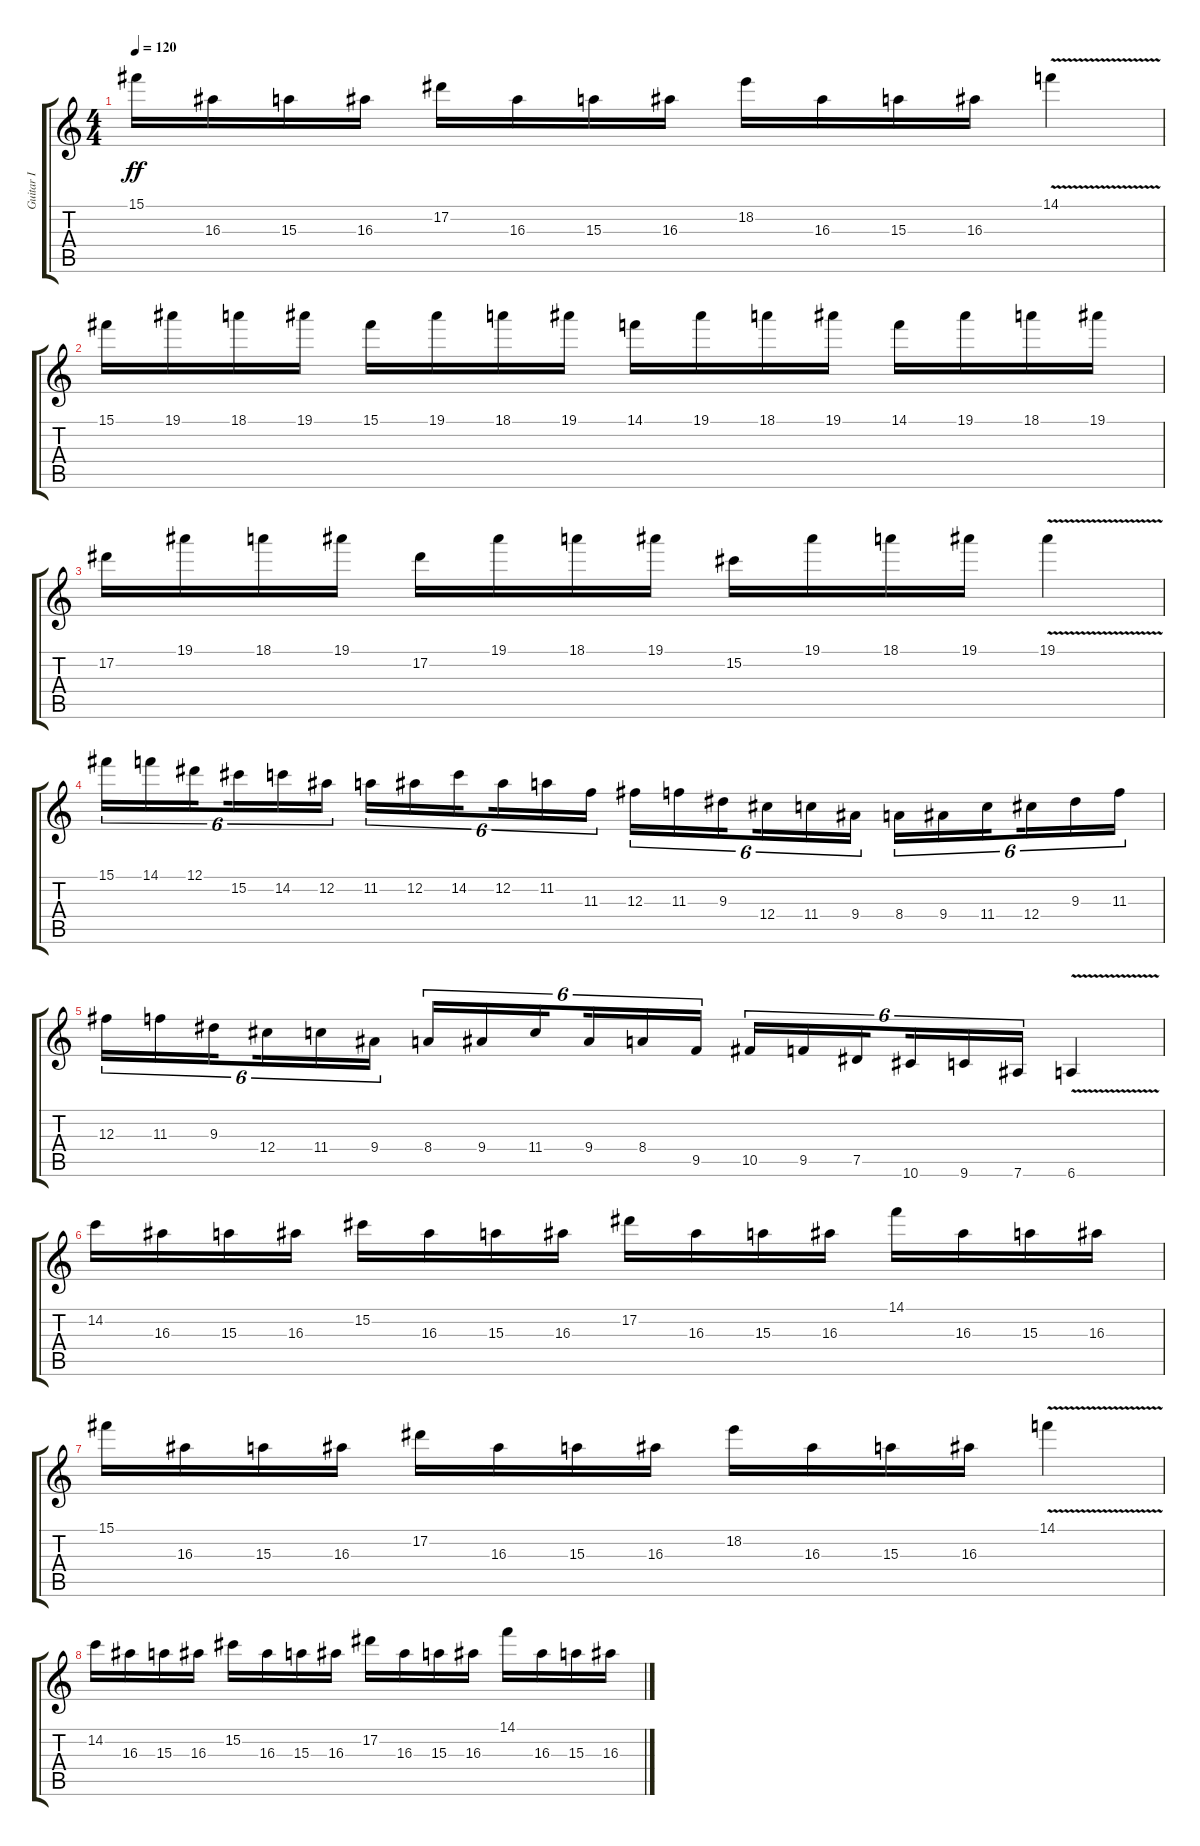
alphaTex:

\track ("Guitar I" "Guitar I") {instrument overdrivenguitar}
\staff {score tabs}
\tuning (Eb4 Bb3 Gb3 Db3 Ab2 Eb2) {hide}
\ts (4 4)
\tempo 120
\clef g2
\ks c
15.1.16{dy ff} 16.3.16 15.3.16 16.3.16 17.2.16 16.3.16 15.3.16 16.3.16 18.2.16 16.3.16 15.3.16 16.3.16 14.1{v}.4 |
15.1.16 19.1.16 18.1.16 19.1.16 15.1.16 19.1.16 18.1.16 19.1.16 14.1.16 19.1.16 18.1.16 19.1.16 14.1.16 19.1.16 18.1.16 19.1.16 |
17.2.16 19.1.16 18.1.16 19.1.16 17.2.16 19.1.16 18.1.16 19.1.16 15.2.16 19.1.16 18.1.16 19.1.16 19.1{v}.4 |
15.1.16{tu (6 4)} 14.1.16{tu (6 4)} 12.1.16{tu (6 4) beam splitsecondary} 15.2.16{tu (6 4)} 14.2.16{tu (6 4)} 12.2.16{tu (6 4)} 11.2.16{tu (6 4)} 12.2.16{tu (6 4)} 14.2.16{tu (6 4) beam splitsecondary} 12.2.16{tu (6 4)} 11.2.16{tu (6 4)} 11.3.16{tu (6 4)} 12.3.16{tu (6 4)} 11.3.16{tu (6 4)} 9.3.16{tu (6 4) beam splitsecondary} 12.4.16{tu (6 4)} 11.4.16{tu (6 4)} 9.4.16{tu (6 4)} 8.4.16{tu (6 4)} 9.4.16{tu (6 4)} 11.4.16{tu (6 4) beam splitsecondary} 12.4.16{tu (6 4)} 9.3.16{tu (6 4)} 11.3.16{tu (6 4)} |
12.3.16{tu (6 4)} 11.3.16{tu (6 4)} 9.3.16{tu (6 4) beam splitsecondary} 12.4.16{tu (6 4)} 11.4.16{tu (6 4)} 9.4.16{tu (6 4)} 8.4.16{tu (6 4)} 9.4.16{tu (6 4)} 11.4.16{tu (6 4) beam splitsecondary} 9.4.16{tu (6 4)} 8.4.16{tu (6 4)} 9.5.16{tu (6 4)} 10.5.16{tu (6 4)} 9.5.16{tu (6 4)} 7.5.16{tu (6 4) beam splitsecondary} 10.6.16{tu (6 4)} 9.6.16{tu (6 4)} 7.6.16{tu (6 4)} 6.6{v}.4 |
14.2.16 16.3.16 15.3.16 16.3.16 15.2.16 16.3.16 15.3.16 16.3.16 17.2.16 16.3.16 15.3.16 16.3.16 14.1.16 16.3.16 15.3.16 16.3.16 |
15.1.16 16.3.16 15.3.16 16.3.16 17.2.16 16.3.16 15.3.16 16.3.16 18.2.16 16.3.16 15.3.16 16.3.16 14.1{v}.4 |
14.2.16 16.3.16 15.3.16 16.3.16 15.2.16 16.3.16 15.3.16 16.3.16 17.2.16 16.3.16 15.3.16 16.3.16 14.1.16 16.3.16 15.3.16 16.3.16
